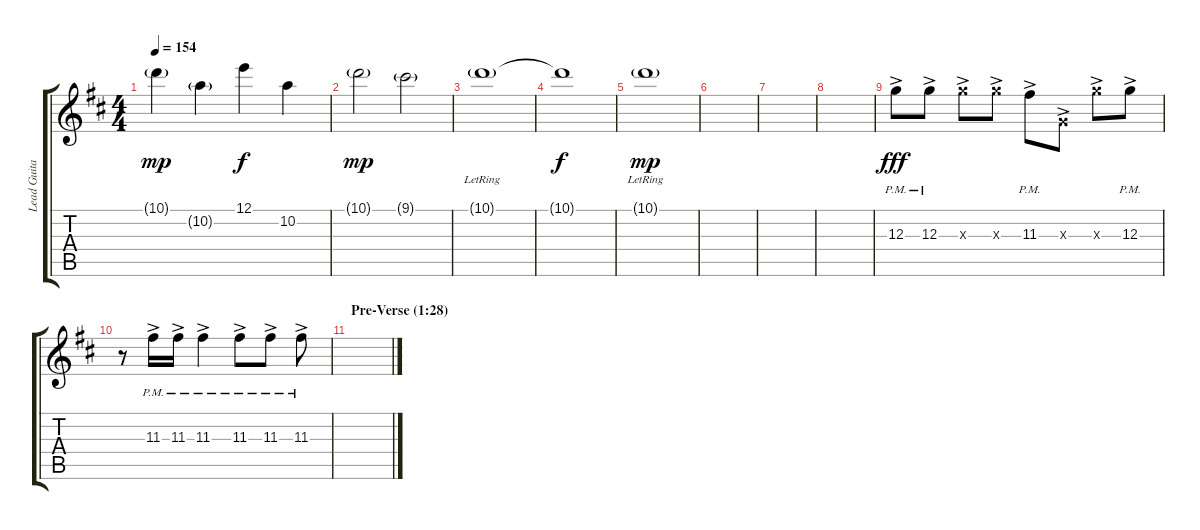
\track ("Lead Guitar 3" "Lead Guita") {instrument overdrivenguitar}
\staff {score tabs}
\tuning (E4 B3 G3 D3 A2 E2) {hide}
\ts (4 4)
\tempo 154
\clef g2
\ks d
10.1{g}.4{dy mp} 10.2{g}.4 12.1.4{dy f} 10.2.4 |
10.1{g}.2{dy mp} 9.1{g}.2 |
10.1{g lr}.1 |
10.1{t}.1{dy f} |
10.1{g lr}.1{dy mp} |
|
|
|
12.3{ac pm}.8{dy fff volume 16} 12.3{ac pm}.8 12.3{ac x}.8 12.3{ac x}.8 11.3{ac pm}.8 0.3{ac x}.8 12.3{ac x}.8 12.3{ac pm}.8 |
r.8 11.3{ac pm}.16 11.3{ac pm}.16 11.3{ac pm}.4 11.3{ac pm}.8 11.3{ac pm}.8 11.3{ac pm}.8 |
\section ("" "Pre-Verse (1:28)")
